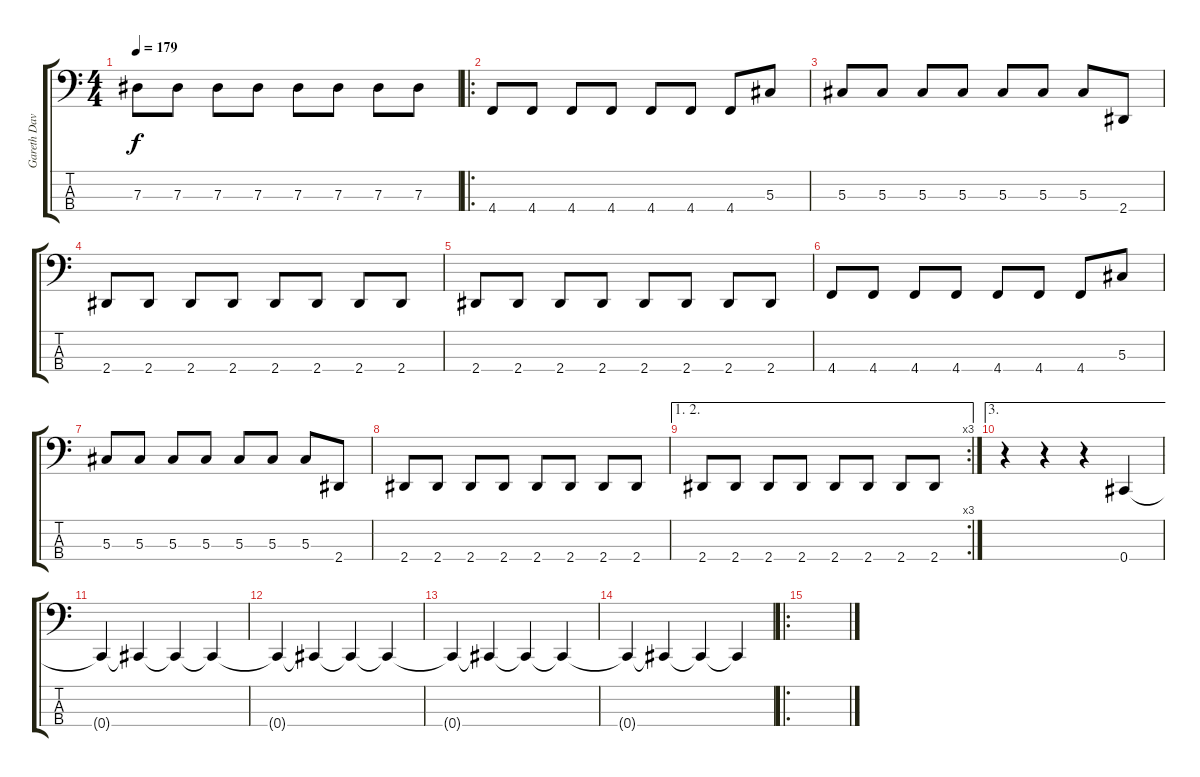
\track ("Gareth Davies" "Gareth Dav") {instrument electricbasspick}
\staff {score tabs}
\tuning (Gb2 Db2 Ab1 Db1) {hide}
\ts (4 4)
\tempo 179
\clef f4
\ks c
7.3.8{dy f} 7.3.8 7.3.8 7.3.8 7.3.8 7.3.8 7.3.8 7.3.8 |
\ro
4.4.8 4.4.8 4.4.8 4.4.8 4.4.8 4.4.8 4.4.8 5.3.8 |
5.3.8 5.3.8 5.3.8 5.3.8 5.3.8 5.3.8 5.3.8 2.4.8 |
2.4.8 2.4.8 2.4.8 2.4.8 2.4.8 2.4.8 2.4.8 2.4.8 |
2.4.8 2.4.8 2.4.8 2.4.8 2.4.8 2.4.8 2.4.8 2.4.8 |
4.4.8 4.4.8 4.4.8 4.4.8 4.4.8 4.4.8 4.4.8 5.3.8 |
5.3.8 5.3.8 5.3.8 5.3.8 5.3.8 5.3.8 5.3.8 2.4.8 |
2.4.8 2.4.8 2.4.8 2.4.8 2.4.8 2.4.8 2.4.8 2.4.8 |
\ae (1 2)
\rc 3
2.4.8 2.4.8 2.4.8 2.4.8 2.4.8 2.4.8 2.4.8 2.4.8 |
\ae 3
r.4 r.4 r.4 0.4.4 |
0.4{t}.4 0.4{t}.4 0.4{t}.4 0.4{t}.4 |
0.4{t}.4 0.4{t}.4 0.4{t}.4 0.4{t}.4 |
0.4{t}.4 0.4{t}.4 0.4{t}.4 0.4{t}.4 |
0.4{t}.4 0.4{t}.4 0.4{t}.4 0.4{t}.4 |
\ro
